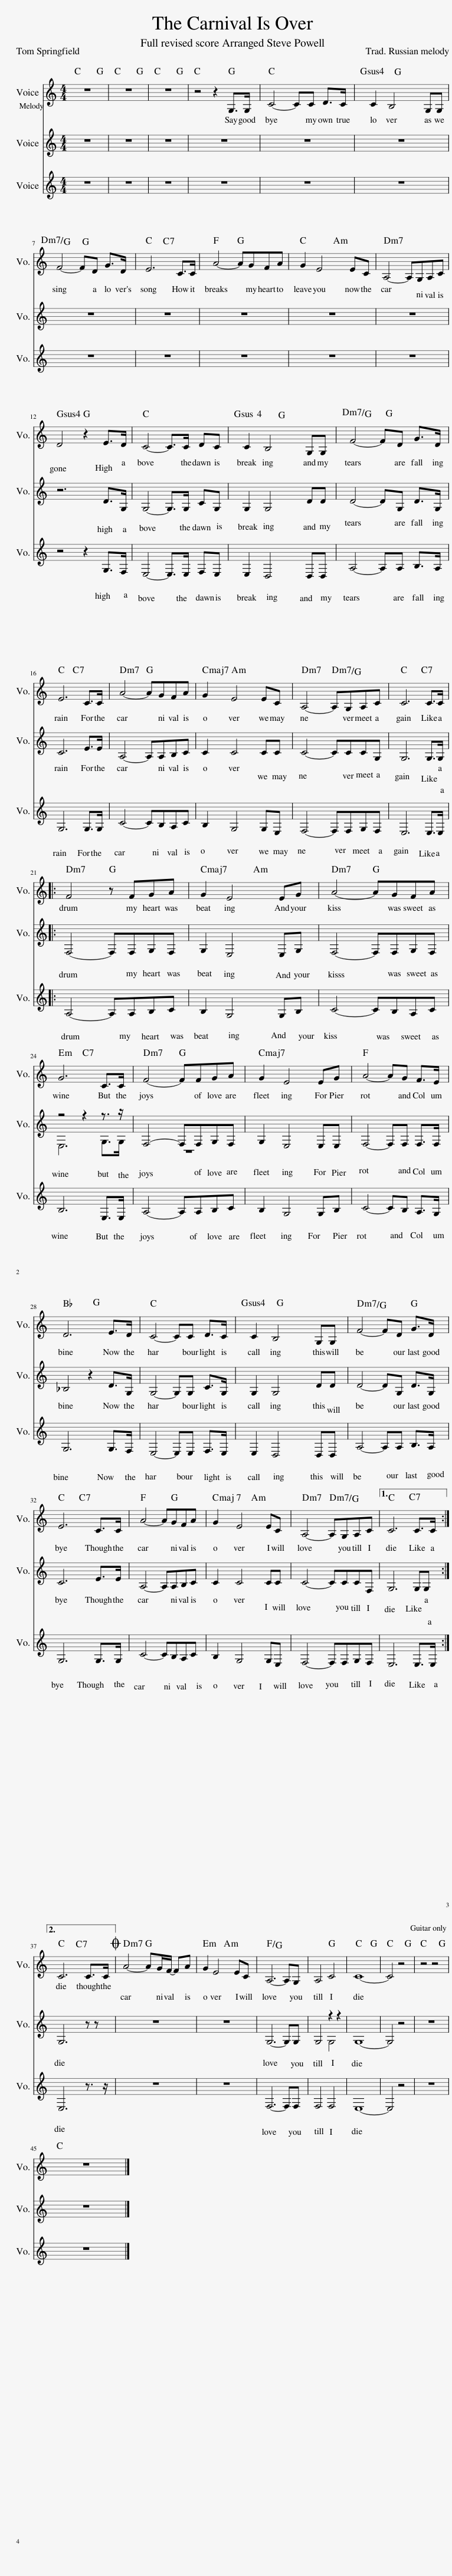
X:1
%%score 1 ( 2 3 ) 4
L:1/8
M:4/4
I:linebreak $
K:C
V:1 treble
V:2 treble
V:3 treble
V:4 treble
V:1
 z8 | z8 | z8 | z4 z2 G,>G, | C4- CC D>C | %5
 C2 B,4 G,G, |$ F4- FD G>D | E6 C>C | A4- AGFA | G2 E4 EC | %10
 A,4- A,G,A,C |$ D4 z2 E>D | C4- C>C DC | C2 B,4 G,G, | F4- FD G>D |$ %15
 E6 C>C | A4- AGFA | G2 E4 EC | A,4- A,G,A,C | C6 C>C |:$ %20
 F4 z FGA | G2 E4 EG | A4- AGFA |$ G6 C>C | F4- FFGA | %25
 G2 E4 EG | A4- AG F>E |$ D6 E>D | C4- CC D>C | C2 B,4 G,G, | %30
 F4- FD G>D |$ E6 C>C | A4- AGFA | G2 E4 EC | A,4- A,G,A,C |1 %35
 C6 C>C :|2$ C6 C>C ||O A4- AG/F/- FA | G2 E4 EC | A,6- A,G, | %40
 A,4 C4 | C8- | C4 z4 | z4 z4 |$ z8 |] %45
V:2
 z8 | z8 | z8 | z8 | z8 | %5
 z8 |$ z8 | z8 | z8 | z8 | %10
 z8 |$ z6 D>G, | G,4- G,>G, CG, | G,2 G,4 DD | D4- DG, D>G, |$ %15
 C6 E>E | A,4- A,A,B,C | C2 C4 CC | C4- CCCG, | G,6 G,>G, |:$ %20
 F,4- F,F,G,F, | G,2 E,4 E,G, | F,4- F,F,G,F, |$ z4 z2 z3/2 z/ | F,4- F,F,G,F, | %25
 G,2 E,4 E,E, | F,4- F,F, F,>F, |$ _B,4 z2 D>G, | G,4- G,G, C>G, | G,2 G,4 DD | %30
 D4- DG, D>G, |$ C6 E>E | A,4- A,A,B,C | C2 C4 CC | C4- CCCF, |1 %35
 G,6 G,G, :|2$ G,6 z z || z8 | z8 | G,6- G,G, | %40
 G,4 z2 z2 | G,8- | G,4 z4 | z8 |$ z8 |] %45
V:3
 x8 | x8 | x8 | x8 | x8 | %5
 x8 |$ x8 | x8 | x8 | x8 | %10
 x8 |$ x8 | x8 | x8 | x8 |$ %15
 x8 | x8 | x8 | x8 | x8 |:$ %20
 x8 | x8 | x8 |$ E,6 G,>G, | z8 | %25
 x8 | x8 |$ x8 | x8 | x8 | %30
 x8 |$ x8 | x8 | x8 | x8 |1 %35
 x8 :|2$ x8 || x8 | x8 | x8 | %40
 x4 G,4 | x8 | x8 | x8 |$ x8 |] %45
V:4
 z8 | z8 | z8 | z8 | z8 | %5
 z8 |$ z8 | z8 | z8 | z8 | %10
 z8 |$ z4 z2 G,>F, | E,4- E,>E, F,E, | E,2 D,4 D,D, | A,4- A,A, B,>A, |$ %15
 G,6 G,>G, | C4- CB,A,C | B,2 G,4 G,E, | F,4- F,F,G,F, | E,6 E,>E, |:$ %20
 A,4- A,A,B,C | B,2 G,4 G,B, | C4- CB,A,C |$ B,6 E,>E, | A,4- A,A,B,C | %25
 B,2 G,4 G,B, | C4- CB, A,>G, |$ G,6 G,>F, | E,4- E,E, F,>E, | E,2 D,4 D,D, | %30
 A,4- A,A, B,>A, |$ G,6 G,>G, | C4- CB,A,C | B,2 G,4 G,E, | F,4- F,F,G,F, |1 %35
 E,6 E,>E, :|2$ E,6 z3/2 z/ || z8 | z8 | F,6- F,F, | %40
 F,4 F,4 | E,8- | E,4 z4 | z8 |$ z8 |] %45
